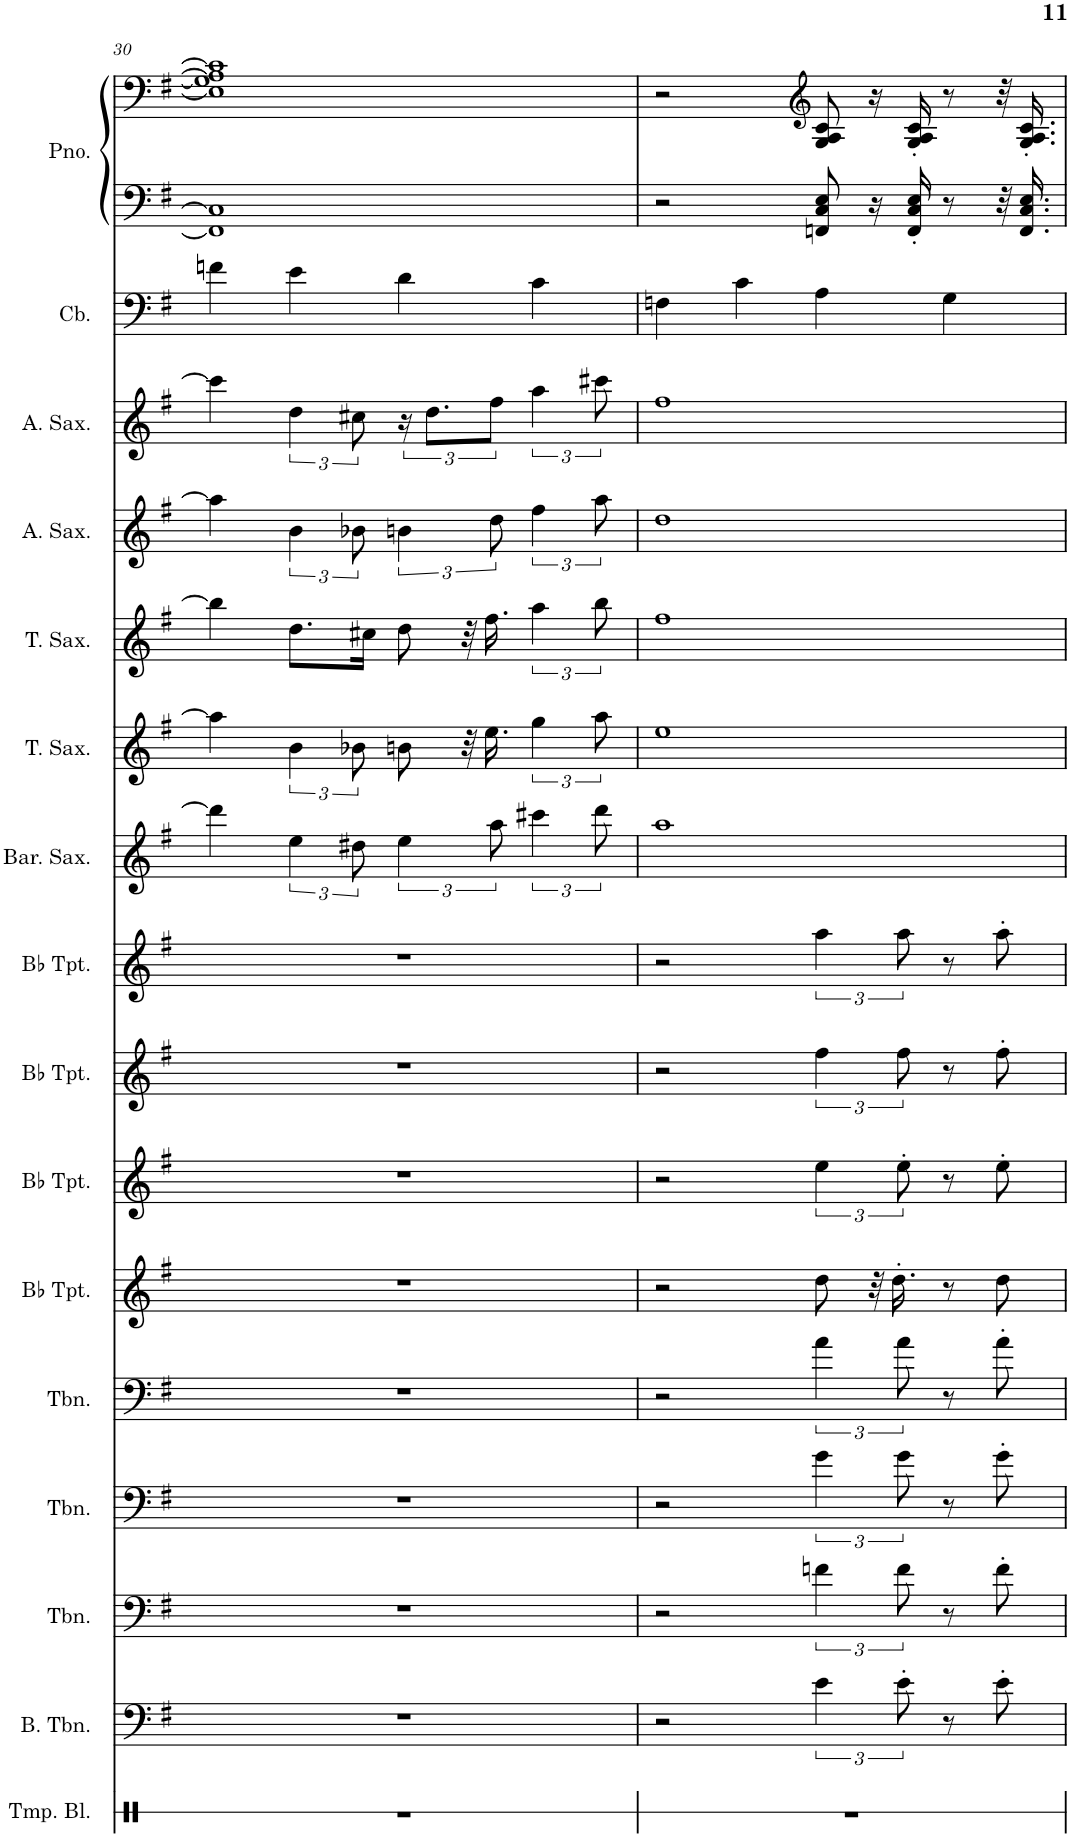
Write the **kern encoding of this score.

**kern	**kern	**kern	**kern	**kern	**kern	**kern	**kern	**kern	**kern	**kern	**kern	**kern	**kern	**kern	**kern	**kern
*part16	*part15	*part14	*part13	*part12	*part11	*part10	*part9	*part8	*part7	*part6	*part5	*part4	*part3	*part2	*part1	*part1
*staff17	*staff16	*staff15	*staff14	*staff13	*staff12	*staff11	*staff10	*staff9	*staff8	*staff7	*staff6	*staff5	*staff4	*staff3	*staff2	*staff1
*I"Temple Blocks	*I"Bass Trombone	*I"Trombone	*I"Trombone	*I"Trombone	*I"Bb Trumpet	*I"Bb Trumpet	*I"Bb Trumpet	*I"Bb Trumpet	*I"Baritone Saxophone	*I"Tenor Saxophone	*I"Tenor Saxophone	*I"Alto Saxophone	*I"Alto Saxophone	*I"Contrabass	*I"Piano	*
*I'Tmp. Bl.	*I'B. Tbn.	*I'Tbn.	*I'Tbn.	*I'Tbn.	*I'Bb Tpt.	*I'Bb Tpt.	*I'Bb Tpt.	*I'Bb Tpt.	*I'Bar. Sax.	*I'T. Sax.	*I'T. Sax.	*I'A. Sax.	*I'A. Sax.	*I'Cb.	*I'Pno.	*
!!LO:PB:g=z
*clefX	*clefF4	*clefF4	*clefF4	*clefF4	*clefG2	*clefG2	*clefG2	*clefG2	*clefG2	*clefG2	*clefG2	*clefG2	*clefG2	*clefF4	*clefF4	*clefG2
*	*	*	*	*	*Trd1c2	*Trd1c2	*Trd1c2	*Trd1c2	*Trd12c21	*Trd8c14	*Trd8c14	*Trd5c9	*Trd5c9	*Trd7c12	*	*
*k[]	*k[f#]	*k[f#]	*k[f#]	*k[f#]	*k[f#]	*k[f#]	*k[f#]	*k[f#]	*k[f#]	*k[f#]	*k[f#]	*k[f#]	*k[f#]	*k[f#]	*k[f#]	*k[f#]
*M4/4	*M4/4	*M4/4	*M4/4	*M4/4	*M4/4	*M4/4	*M4/4	*M4/4	*M4/4	*M4/4	*M4/4	*M4/4	*M4/4	*M4/4	*M4/4	*M4/4
=30	=30	=30	=30	=30	=30	=30	=30	=30	=30	=30	=30	=30	=30	=30	=30	=30
1r	1r	1r	1r	1r	1r	1r	1r	1r	4ddd\]	4aa\]	4bb\]	4aa\]	4ccc#\]	4fn\	1FF] 1C]	1E] 1G] 1A] 1c]
.	.	.	.	.	.	.	.	.	6ee\	6b\	8.dd\L	6b\	6dd\	4e\	.	.
.	.	.	.	.	.	.	.	.	12dd#X\	12b-X\	.	12b-X\	12cc#X\	.	.	.
.	.	.	.	.	.	.	.	.	.	.	16cc#X\Jk	.	.	.	.	.
.	.	.	.	.	.	.	.	.	6ee\	8bn\	8dd\	6bn\	24r	4d\	.	.
.	.	.	.	.	.	.	.	.	.	.	.	.	12.dd\L	.	.	.
.	.	.	.	.	.	.	.	.	.	32r	32r	.	.	.	.	.
.	.	.	.	.	.	.	.	.	.	16.ee\	16.ff#\	.	.	.	.	.
.	.	.	.	.	.	.	.	.	12aa\	.	.	12dd\	12ff#\J	.	.	.
.	.	.	.	.	.	.	.	.	6ccc#X\	6gg\	6aa\	6ff#\	6aa\	4c\	.	.
.	.	.	.	.	.	.	.	.	12ddd\	12aa\	12bb\	12aa\	12ccc#X\	.	.	.
=31	=31	=31	=31	=31	=31	=31	=31	=31	=31	=31	=31	=31	=31	=31	=31	=31
1r	2r	2r	2r	2r	2r	2r	2r	2r	1aa	1ee	1ff#	1dd	1ff#	4Fn\	2r	2r
.	.	.	.	.	.	.	.	.	.	.	.	.	.	4c\	.	.
*	*	*	*	*	*	*	*	*	*	*	*	*	*	*	*	*clefG2
.	6e\	6fn\	6g\	6a\	8dd\	6ee\	6ff#\	6aa\	.	.	.	.	.	4A\	8FFn/ 8C/ 8E/	8G/ 8A/ 8c/
.	.	.	.	.	32r	.	.	.	.	.	.	.	.	.	16r	16r
.	.	.	.	.	16.dd'\	.	.	.	.	.	.	.	.	.	.	.
.	12e'\	12f\	12g\	12a\	.	12ee'\	12ff#\	12aa\	.	.	.	.	.	.	.	.
.	.	.	.	.	.	.	.	.	.	.	.	.	.	.	16FF/' 16C/' 16E/'	16G/' 16A/' 16c/'
.	8r	8r	8r	8r	8r	8r	8r	8r	.	.	.	.	.	4G\	8r	8r
.	8e'\	8f'\	8g'\	8a'\	8dd\	8ee'\	8ff#'\	8aa'\	.	.	.	.	.	.	32r	32r
.	.	.	.	.	.	.	.	.	.	.	.	.	.	.	16.FF/ 16.C/ 16.E/	16.G/' 16.A/' 16.c/'
=	=	=	=	=	=	=	=	=	=	=	=	=	=	=	=	=
*-	*-	*-	*-	*-	*-	*-	*-	*-	*-	*-	*-	*-	*-	*-	*-	*-
